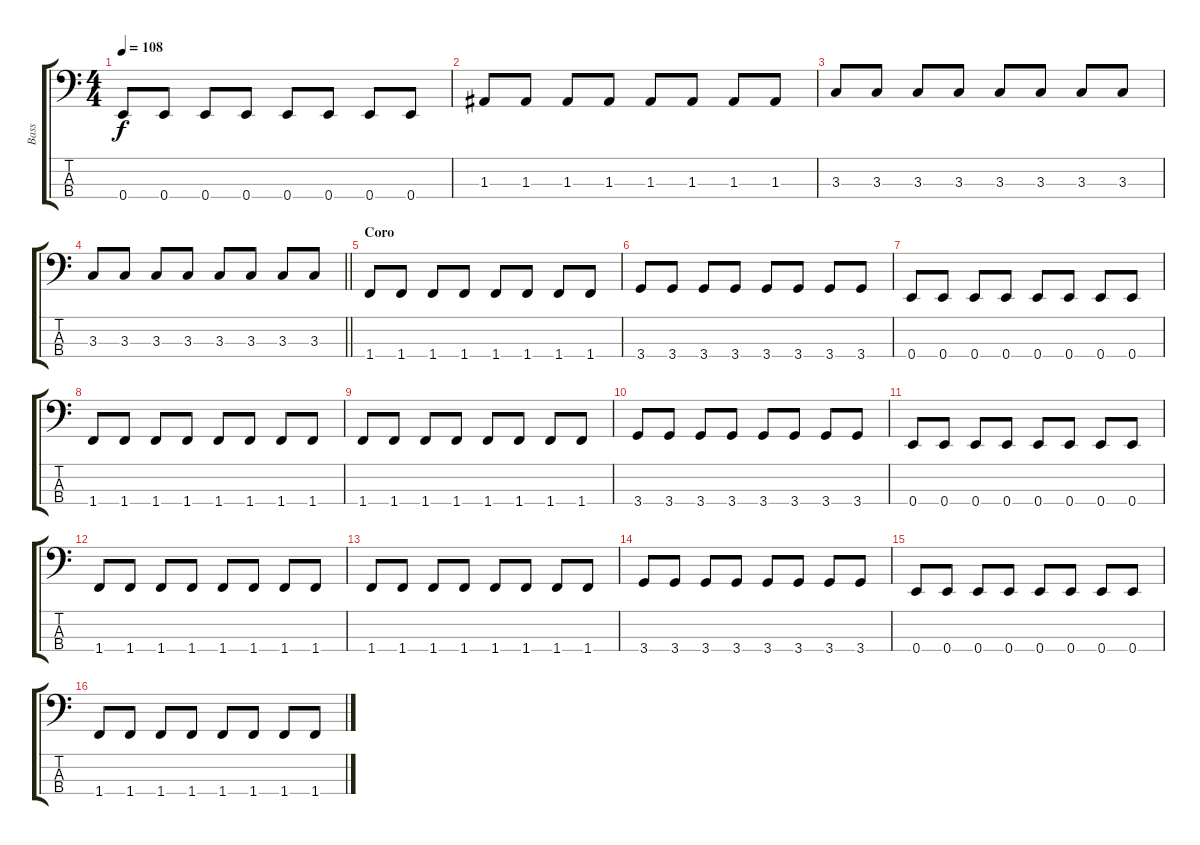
\track ("Bass" "Bass") {instrument electricbassfinger}
\staff {score tabs}
\tuning (G2 D2 A1 E1) {hide}
\ts (4 4)
\tempo 108
\clef f4
\ks c
0.4.8{dy f} 0.4.8 0.4.8 0.4.8 0.4.8 0.4.8 0.4.8 0.4.8 |
1.3.8 1.3.8 1.3.8 1.3.8 1.3.8 1.3.8 1.3.8 1.3.8 |
3.3.8 3.3.8 3.3.8 3.3.8 3.3.8 3.3.8 3.3.8 3.3.8 |
\barLineRight lightlight
3.3.8 3.3.8 3.3.8 3.3.8 3.3.8 3.3.8 3.3.8 3.3.8 |
\section ("" "Coro")
1.4.8 1.4.8 1.4.8 1.4.8 1.4.8 1.4.8 1.4.8 1.4.8 |
3.4.8 3.4.8 3.4.8 3.4.8 3.4.8 3.4.8 3.4.8 3.4.8 |
0.4.8 0.4.8 0.4.8 0.4.8 0.4.8 0.4.8 0.4.8 0.4.8 |
1.4.8 1.4.8 1.4.8 1.4.8 1.4.8 1.4.8 1.4.8 1.4.8 |
1.4.8 1.4.8 1.4.8 1.4.8 1.4.8 1.4.8 1.4.8 1.4.8 |
3.4.8 3.4.8 3.4.8 3.4.8 3.4.8 3.4.8 3.4.8 3.4.8 |
0.4.8 0.4.8 0.4.8 0.4.8 0.4.8 0.4.8 0.4.8 0.4.8 |
1.4.8 1.4.8 1.4.8 1.4.8 1.4.8 1.4.8 1.4.8 1.4.8 |
1.4.8 1.4.8 1.4.8 1.4.8 1.4.8 1.4.8 1.4.8 1.4.8 |
3.4.8 3.4.8 3.4.8 3.4.8 3.4.8 3.4.8 3.4.8 3.4.8 |
0.4.8 0.4.8 0.4.8 0.4.8 0.4.8 0.4.8 0.4.8 0.4.8 |
1.4.8 1.4.8 1.4.8 1.4.8 1.4.8 1.4.8 1.4.8 1.4.8
